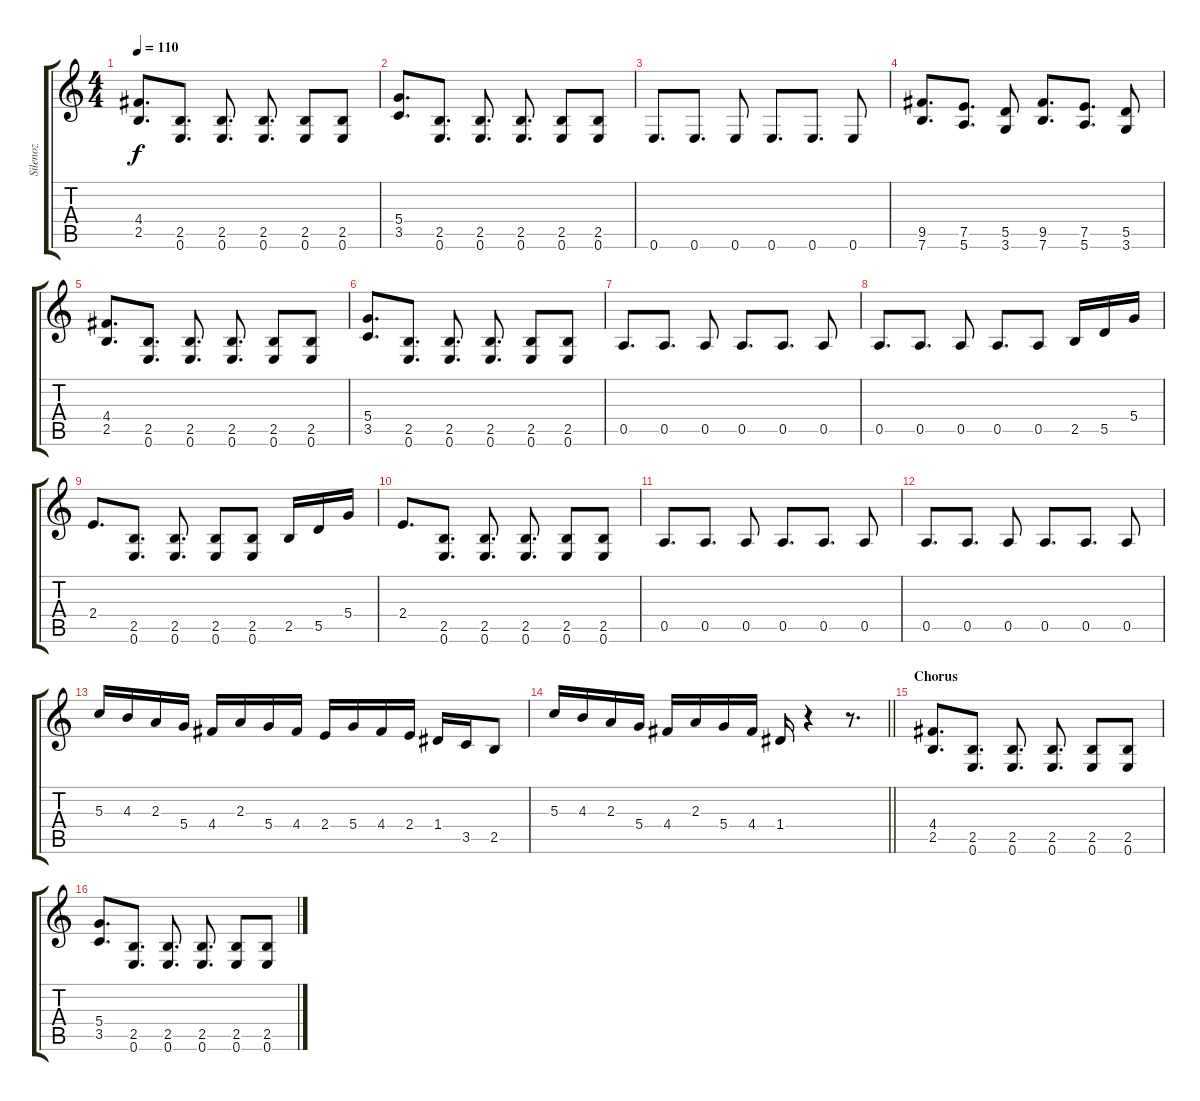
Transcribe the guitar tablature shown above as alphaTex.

\track ("Silenoz" "Silenoz") {mute instrument distortionguitar}
\staff {score tabs}
\tuning (E4 B3 G3 D3 A2 E2) {hide}
\ts (4 4)
\tempo 110
\clef g2
\ks c
(4.4 2.5).8{d dy f} (2.5 0.6).8{d} (2.5 0.6).8{d} (2.5 0.6).8{d} (2.5 0.6).8 (2.5 0.6).8 |
(5.4 3.5).8{d} (2.5 0.6).8{d} (2.5 0.6).8{d} (2.5 0.6).8{d} (2.5 0.6).8 (2.5 0.6).8 |
0.6.8{d} 0.6.8{d} 0.6.8 0.6.8{d} 0.6.8{d} 0.6.8 |
(9.5 7.6).8{d} (7.5 5.6).8{d} (5.5 3.6).8 (9.5 7.6).8{d} (7.5 5.6).8{d} (5.5 3.6).8 |
(4.4 2.5).8{d} (2.5 0.6).8{d} (2.5 0.6).8{d} (2.5 0.6).8{d} (2.5 0.6).8 (2.5 0.6).8 |
(5.4 3.5).8{d} (2.5 0.6).8{d} (2.5 0.6).8{d} (2.5 0.6).8{d} (2.5 0.6).8 (2.5 0.6).8 |
0.5.8{d} 0.5.8{d} 0.5.8 0.5.8{d} 0.5.8{d} 0.5.8 |
0.5.8{d} 0.5.8{d} 0.5.8 0.5.8{d} 0.5.8 2.5.16 5.5.16 5.4.16 |
2.4.8{d} (2.5 0.6).8{d} (2.5 0.6).8{d} (2.5 0.6).8 (2.5 0.6).8 2.5.16 5.5.16 5.4.16 |
2.4.8{d} (2.5 0.6).8{d} (2.5 0.6).8{d} (2.5 0.6).8{d} (2.5 0.6).8 (2.5 0.6).8 |
0.5.8{d} 0.5.8{d} 0.5.8 0.5.8{d} 0.5.8{d} 0.5.8 |
0.5.8{d} 0.5.8{d} 0.5.8 0.5.8{d} 0.5.8{d} 0.5.8 |
5.3.16 4.3.16 2.3.16 5.4.16 4.4.16 2.3.16 5.4.16 4.4.16 2.4.16 5.4.16 4.4.16 2.4.16 1.4.16 3.5.16 2.5.8 |
\barLineRight lightlight
5.3.16 4.3.16 2.3.16 5.4.16 4.4.16 2.3.16 5.4.16 4.4.16 1.4.16 r.4 r.8{d} |
\section ("" "Chorus")
(4.4 2.5).8{d} (2.5 0.6).8{d} (2.5 0.6).8{d} (2.5 0.6).8{d} (2.5 0.6).8 (2.5 0.6).8 |
(5.4 3.5).8{d} (2.5 0.6).8{d} (2.5 0.6).8{d} (2.5 0.6).8{d} (2.5 0.6).8 (2.5 0.6).8
